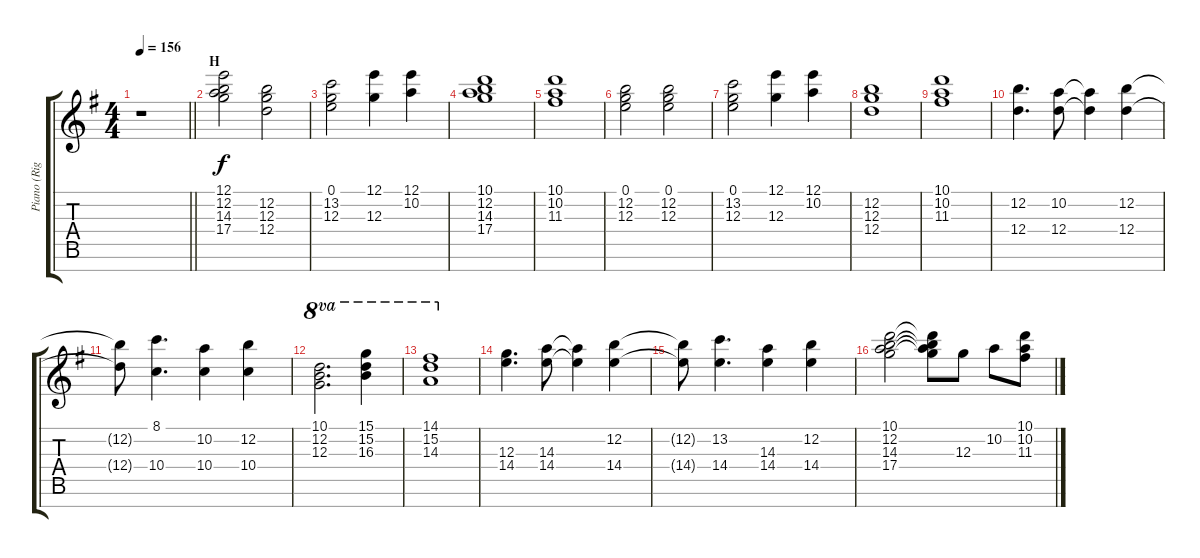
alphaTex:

\track ("Piano (Right Hand)" "Piano (Rig") {instrument acousticgrandpiano}
\staff {score tabs}
\tuning (E5 B4 G4 D4 A3 E3 B2) {hide}
\ts (4 4)
\tempo 156
\clef g2
\barLineRight lightlight
\ks g
r.1{dy f} |
\section ("" "H")
(12.1 12.2 14.3 17.4).2 (12.2 12.3 12.4).2 |
(0.1 13.2 12.3).2 (12.1 12.3).4 (12.1 10.2).4 |
(10.1 12.2 14.3 17.4).1 |
(10.1 10.2 11.3).1 |
(0.1 12.2 12.3).2 (0.1 12.2 12.3).2 |
(0.1 13.2 12.3).2 (12.1 12.3).4 (12.1 10.2).4 |
(12.2 12.3 12.4).1 |
(10.1 10.2 11.3).1 |
(12.2 12.4).4{d} (10.2 12.4).8 (10.2{t} 12.4{t}).4 (12.2 12.4).4 |
(12.2{t} 12.4{t}).8 (8.1 10.4).4{d} (10.2 10.4).4 (12.2 10.4).4 |
(10.1 12.2 12.3).2{d ot 8va} (15.1 15.2 16.3).4{ot 8va} |
(14.1 15.2 14.3).1{ot 8va} |
(12.3 14.4).4{d} (14.3 14.4).8 (14.3{t} 14.4{t}).4 (12.2 14.4).4 |
(12.2{t} 14.4{t}).8 (13.2 14.4).4{d} (14.3 14.4).4 (12.2 14.4).4 |
(10.1 12.2 14.3 17.4).2 (10.1{t} 12.2{t} 14.3{t} 17.4{t}).8 12.3.8 10.2.8 (10.1 10.2 11.3).8
